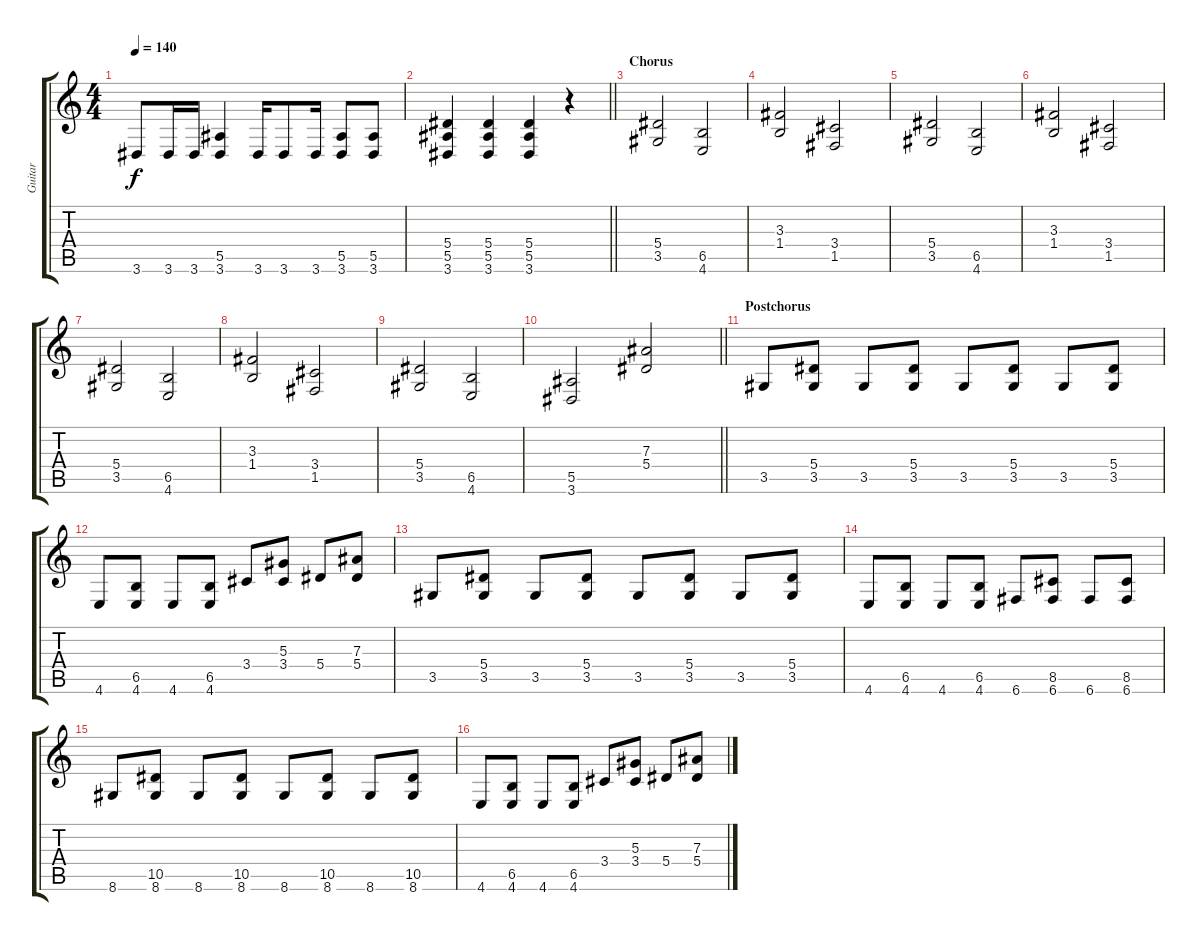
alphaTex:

\track ("Guitar" "Guitar") {instrument distortionguitar}
\staff {score tabs}
\tuning (C4 G3 Eb3 Bb2 F2 C2) {hide}
\ts (4 4)
\tempo 140
\clef g2
\ks c
3.6.8{dy f} 3.6.16 3.6.16 (5.5 3.6).4 3.6.16 3.6.8 3.6.16 (5.5 3.6).8 (5.5 3.6).8 |
\barLineRight lightlight
(5.4 5.5 3.6).4 (5.4 5.5 3.6).4 (5.4 5.5 3.6).4 r.4 |
\section ("" "Chorus")
(5.4 3.5).2 (6.5 4.6).2 |
(3.3 1.4).2 (3.4 1.5).2 |
(5.4 3.5).2 (6.5 4.6).2 |
(3.3 1.4).2 (3.4 1.5).2 |
(5.4 3.5).2 (6.5 4.6).2 |
(3.3 1.4).2 (3.4 1.5).2 |
(5.4 3.5).2 (6.5 4.6).2 |
\barLineRight lightlight
(5.5 3.6).2 (7.3 5.4).2 |
\section ("" "Postchorus")
3.5.8 (5.4 3.5).8 3.5.8 (5.4 3.5).8 3.5.8 (5.4 3.5).8 3.5.8 (5.4 3.5).8 |
4.6.8 (6.5 4.6).8 4.6.8 (6.5 4.6).8 3.4.8 (5.3 3.4).8 5.4.8 (7.3 5.4).8 |
3.5.8 (5.4 3.5).8 3.5.8 (5.4 3.5).8 3.5.8 (5.4 3.5).8 3.5.8 (5.4 3.5).8 |
4.6.8 (6.5 4.6).8 4.6.8 (6.5 4.6).8 6.6.8 (8.5 6.6).8 6.6.8 (8.5 6.6).8 |
8.6.8 (10.5 8.6).8 8.6.8 (10.5 8.6).8 8.6.8 (10.5 8.6).8 8.6.8 (10.5 8.6).8 |
4.6.8 (6.5 4.6).8 4.6.8 (6.5 4.6).8 3.4.8 (5.3 3.4).8 5.4.8 (7.3 5.4).8
